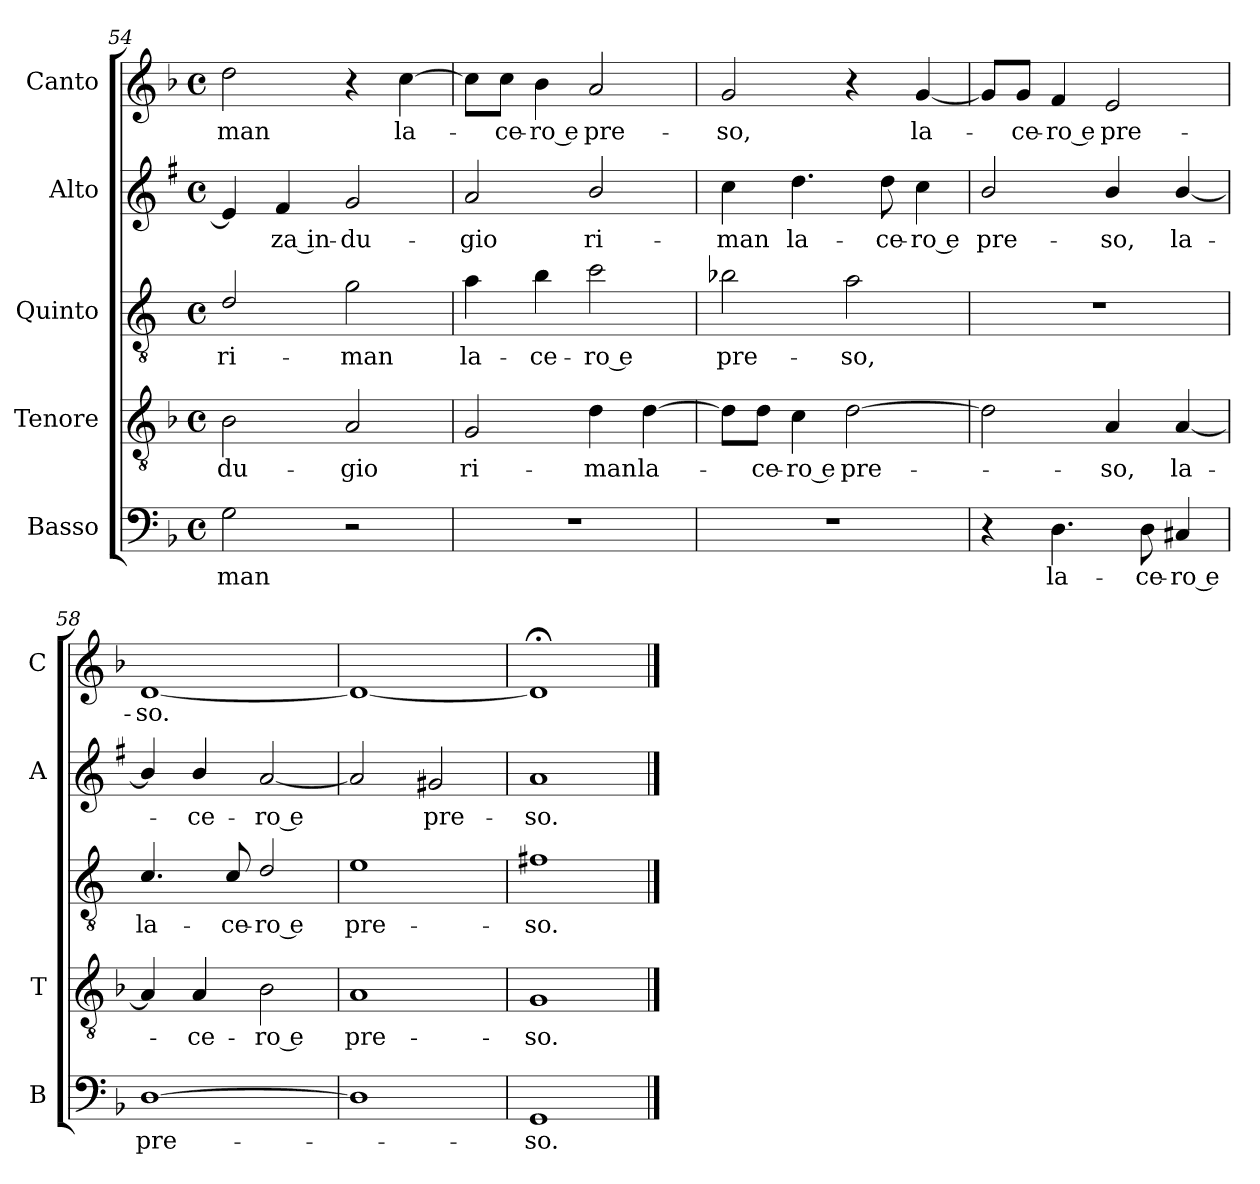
**kern	**text	**kern	**text	**kern	**text	**kern	**text	**kern	**text
*part5	*part5	*part4	*part4	*part3	*part3	*part2	*part2	*part1	*part1
*staff5	*staff5	*staff4	*staff4	*staff3	*staff3	*staff2	*staff2	*staff1	*staff1
*I"Basso	*	*I"Tenore	*	*I"Quinto	*	*I"Alto	*	*I"Canto	*
*I'B	*	*I'T	*	*	*	*I'A	*	*I'C	*
*clefF4	*	*clefGv2	*	*clefGv2	*	*clefG2	*	*clefG2	*
*	*	*	*	*ITrd4c7	*	*ITrd1c2	*	*	*
*k[b-]	*	*k[b-]	*	*k[b-]	*	*k[b-]	*	*k[b-]	*
*F:	*	*F:	*	*F:	*	*F:	*	*F:	*
*M4/4	*	*M4/4	*	*M4/4	*	*M4/4	*	*M4/4	*
*met(c)	*	*met(c)	*	*met(c)	*	*met(c)	*	*met(c)	*
=54	=54	=54	=54	=54	=54	=54	=54	=54	=54
!	!LO:LY:b	!	!LO:LY:b	!	!LO:LY:b	!	!	!	!LO:LY:b
2G\	-man	2B-\	-du-	2G/	ri-	4d/]	.	2dd\	-man
!	!	!	!	!	!	!	!LO:LY:b	!	!
.	.	.	.	.	.	4e/	-za in-	.	.
!	!	!	!LO:LY:b	!	!LO:LY:b	!	!LO:LY:b	!	!
2r	.	2A/	-gio	2c\	-man	2f/	-du-	4r	.
!	!	!	!	!	!	!	!	!	!LO:LY:b
.	.	.	.	.	.	.	.	[4cc\	la-
!!LO:LB:g=z
=55	=55	=55	=55	=55	=55	=55	=55	=55	=55
!	!	!	!LO:LY:b	!	!LO:LY:b	!	!LO:LY:b	!	!
1r	.	2G/	ri-	4d\	la-	2g/	-gio	8cc\L]	.
!	!	!	!	!	!	!	!	!	!LO:LY:b
.	.	.	.	.	.	.	.	8cc\J	-ce-
!	!	!	!	!	!LO:LY:b	!	!	!	!LO:LY:b
.	.	.	.	4e\	-ce-	.	.	4b-\	-ro e
!	!	!	!LO:LY:b	!	!LO:LY:b	!	!LO:LY:b	!	!LO:LY:b
.	.	4d\	-man	2f\	-ro e	2a/	ri-	2a/	pre-
!	!	!	!LO:LY:b	!	!	!	!	!	!
.	.	[4d\	la-	.	.	.	.	.	.
=56	=56	=56	=56	=56	=56	=56	=56	=56	=56
!	!	!	!	!	!LO:LY:b	!	!LO:LY:b	!	!LO:LY:b
1r	.	8d\L]	.	2e-X\	pre-	4b-\	-man	2g/	-so,
!	!	!	!LO:LY:b	!	!	!	!	!	!
.	.	8d\J	-ce-	.	.	.	.	.	.
!	!	!	!LO:LY:b	!	!	!	!LO:LY:b	!	!
.	.	4c\	-ro e	.	.	4.cc\	la-	.	.
!	!	!	!LO:LY:b	!	!LO:LY:b	!	!	!	!
.	.	[2d\	pre-	2d\	-so,	.	.	4r	.
!	!	!	!	!	!	!	!LO:LY:b	!	!
.	.	.	.	.	.	8cc\	-ce-	.	.
!	!	!	!	!	!	!	!LO:LY:b	!	!LO:LY:b
.	.	.	.	.	.	4b-\	-ro e	[4g/	la-
=57	=57	=57	=57	=57	=57	=57	=57	=57	=57
!	!	!	!	!	!	!	!LO:LY:b	!	!
4r	.	2d\]	.	1r	.	2a/	pre-	8g/L]	.
!	!	!	!	!	!	!	!	!	!LO:LY:b
.	.	.	.	.	.	.	.	8g/J	-ce-
!	!LO:LY:b	!	!	!	!	!	!	!	!LO:LY:b
4.D\	la-	.	.	.	.	.	.	4f/	-ro e
!	!	!	!LO:LY:b	!	!	!	!LO:LY:b	!	!LO:LY:b
.	.	4A/	-so,	.	.	4a/	-so,	2e/	pre-
!	!LO:LY:b	!	!	!	!	!	!	!	!
8D\	-ce-	.	.	.	.	.	.	.	.
!	!LO:LY:b	!	!LO:LY:b	!	!	!	!LO:LY:b	!	!
4C#X/	-ro e	[4A/	la-	.	.	[4a/	la-	.	.
=58	=58	=58	=58	=58	=58	=58	=58	=58	=58
!	!LO:LY:b	!	!	!	!LO:LY:b	!	!	!	!LO:LY:b
[1D	pre-	4A/]	.	4.F/	la-	4a/]	.	[1d	-so.
!	!	!	!LO:LY:b	!	!	!	!LO:LY:b	!	!
.	.	4A/	-ce-	.	.	4a/	-ce-	.	.
!	!	!	!	!	!LO:LY:b	!	!	!	!
.	.	.	.	8F/	-ce-	.	.	.	.
!	!	!	!LO:LY:b	!	!LO:LY:b	!	!LO:LY:b	!	!
.	.	2B-\	-ro e	2G/	-ro e	[2g/	-ro e	.	.
=59	=59	=59	=59	=59	=59	=59	=59	=59	=59
!	!	!	!LO:LY:b	!	!LO:LY:b	!	!	!	!
1D]	.	1A	pre-	1A	pre-	2g/]	.	1d_	.
!	!	!	!	!	!	!	!LO:LY:b	!	!
.	.	.	.	.	.	2f#X/	pre-	.	.
=60	=60	=60	=60	=60	=60	=60	=60	=60	=60
!	!LO:LY:b	!	!LO:LY:b	!	!LO:LY:b	!	!LO:LY:b	!	!
1GG	-so.	1G	-so.	1Bn	-so.	1g	-so.	1d;<]	.
==	==	==	==	==	==	==	==	==	==
*-	*-	*-	*-	*-	*-	*-	*-	*-	*-
